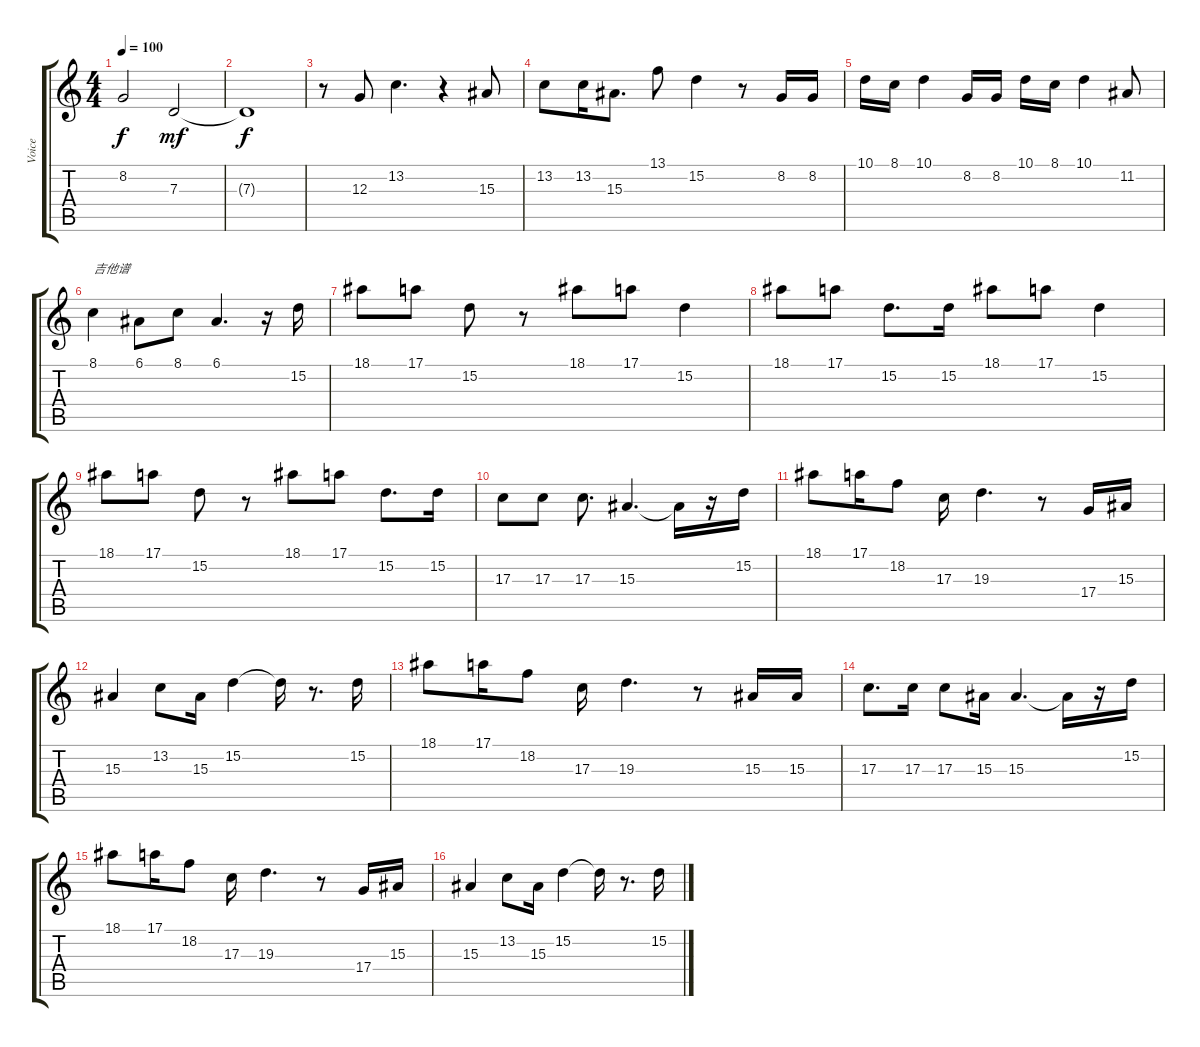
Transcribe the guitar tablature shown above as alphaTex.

\track ("Voice" "Voice") {instrument piccolo}
\staff {score tabs}
\tuning (E4 B3 G3 D3 A2 E2) {hide}
\ts (4 4)
\tempo 100
\clef g2
\ks c
8.2.2{dy f volume 16 instrument choiraahs} 7.3.2{dy mf} |
7.3{t}.1{dy f} |
r.8 12.3.8{volume 16 instrument piccolo} 13.2.4{d} r.4 15.3.8 |
13.2.8 13.2.16 15.3.8{d} 13.1.8 15.2.4 r.8 8.2.16 8.2.16 |
10.1.16 8.1.16 10.1.4 8.2.16 8.2.16 10.1.16 8.1.16 10.1.4 11.2.8 |
8.1.4{txt "吉他谱"} 6.1.8 8.1.8 6.1.4{d} r.16 15.2.16 |
18.1.8 17.1.8 15.2.8 r.8 18.1.8 17.1.8 15.2.4 |
18.1.8 17.1.8 15.2.8{d} 15.2.16 18.1.8 17.1.8 15.2.4 |
18.1.8 17.1.8 15.2.8 r.8 18.1.8 17.1.8 15.2.8{d} 15.2.16 |
17.3.8 17.3.8 17.3.8{d} 15.3.4{d} 15.3{t}.16 r.16 15.2.16 |
18.1.8 17.1.16 18.2.8 17.3.16 19.3.4{d} r.8 17.4.16 15.3.16 |
15.3.4 13.2.8 15.3.16 15.2.4 15.2{t}.16 r.8{d} 15.2.16 |
18.1.8 17.1.16 18.2.8 17.3.16 19.3.4{d} r.8 15.3.16 15.3.16 |
17.3.8{d} 17.3.16 17.3.8 15.3.16 15.3.4{d} 15.3{t}.16 r.16 15.2.16 |
18.1.8 17.1.16 18.2.8 17.3.16 19.3.4{d} r.8 17.4.16 15.3.16 |
15.3.4 13.2.8 15.3.16 15.2.4 15.2{t}.16 r.8{d} 15.2.16
